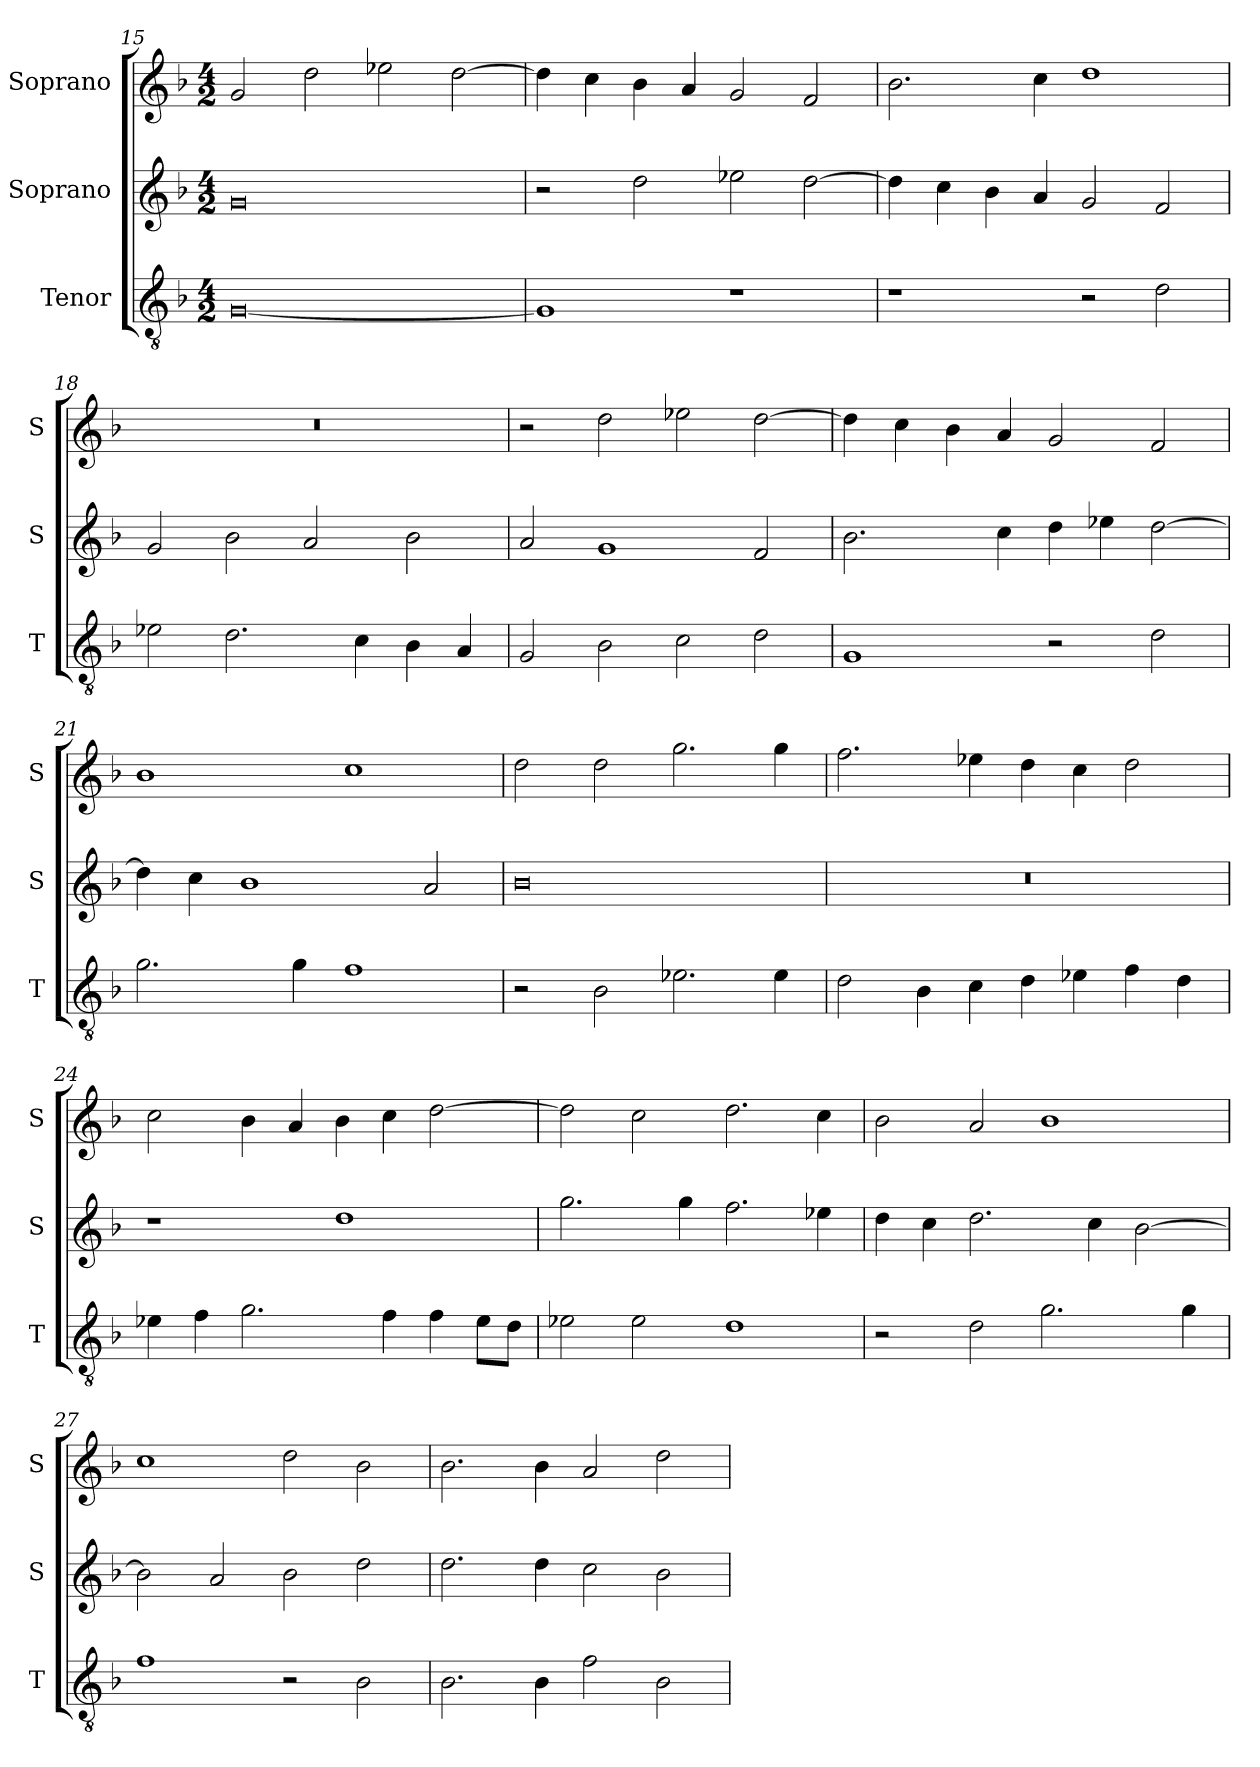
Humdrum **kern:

**kern	**kern	**kern
*part3	*part2	*part1
*staff3	*staff2	*staff1
*I"Tenor	*I"Soprano	*I"Soprano
*I'T	*I'S	*I'S
*clefGv2	*clefG2	*clefG2
*k[b-]	*k[b-]	*k[b-]
*G:dor	*G:dor	*G:dor
*M4/2	*M4/2	*M4/2
=15	=15	=15
[0G	0g	2g
.	.	2dd
.	.	2ee-X
.	.	[2dd
=16	=16	=16
1G]	2r	4dd]
.	.	4cc
.	2dd	4b-
.	.	4a
1r	2ee-X	2g
.	[2dd	2f
=17	=17	=17
1r	4dd]	2.b-
.	4cc	.
.	4b-	.
.	4a	4cc
2r	2g	1dd
2d	2f	.
=18	=18	=18
2e-X	2g	0r
2.d	2b-	.
.	2a	.
4c	.	.
4B-	2b-	.
4A	.	.
=19	=19	=19
2G	2a	2r
2B-	1g	2dd
2c	.	2ee-X
2d	2f	[2dd
=20	=20	=20
1G	2.b-	4dd]
.	.	4cc
.	.	4b-
.	4cc	4a
2r	4dd	2g
.	4ee-X	.
2d	[2dd	2f
=21	=21	=21
2.g	4dd]	1b-
.	4cc	.
.	1b-	.
4g	.	.
1f	.	1cc
.	2a	.
=22	=22	=22
2r	0b-	2dd
2B-	.	2dd
2.e-X	.	2.gg
4e-	.	4gg
=23	=23	=23
2d	0r	2.ff
4B-	.	.
4c	.	4ee-X
4d	.	4dd
4e-X	.	4cc
4f	.	2dd
4d	.	.
=24	=24	=24
4e-X	1r	2cc
4f	.	.
2.g	.	4b-
.	.	4a
.	1dd	4b-
4f	.	4cc
4f	.	[2dd
8e-\L	.	.
8d\J	.	.
=25	=25	=25
2e-X	2.gg	2dd]
2e-	.	2cc
.	4gg	.
1d	2.ff	2.dd
.	4ee-X	4cc
=26	=26	=26
2r	4dd	2b-
.	4cc	.
2d	2.dd	2a
2.g	.	1b-
.	4cc	.
.	[2b-	.
4g	.	.
=27	=27	=27
1f	2b-]	1cc
.	2a	.
2r	2b-	2dd
2B-	2dd	2b-
=28	=28	=28
2.B-	2.dd	2.b-
4B-	4dd	4b-
2f	2cc	2a
2B-	2b-	2dd
=	=	=
*-	*-	*-
